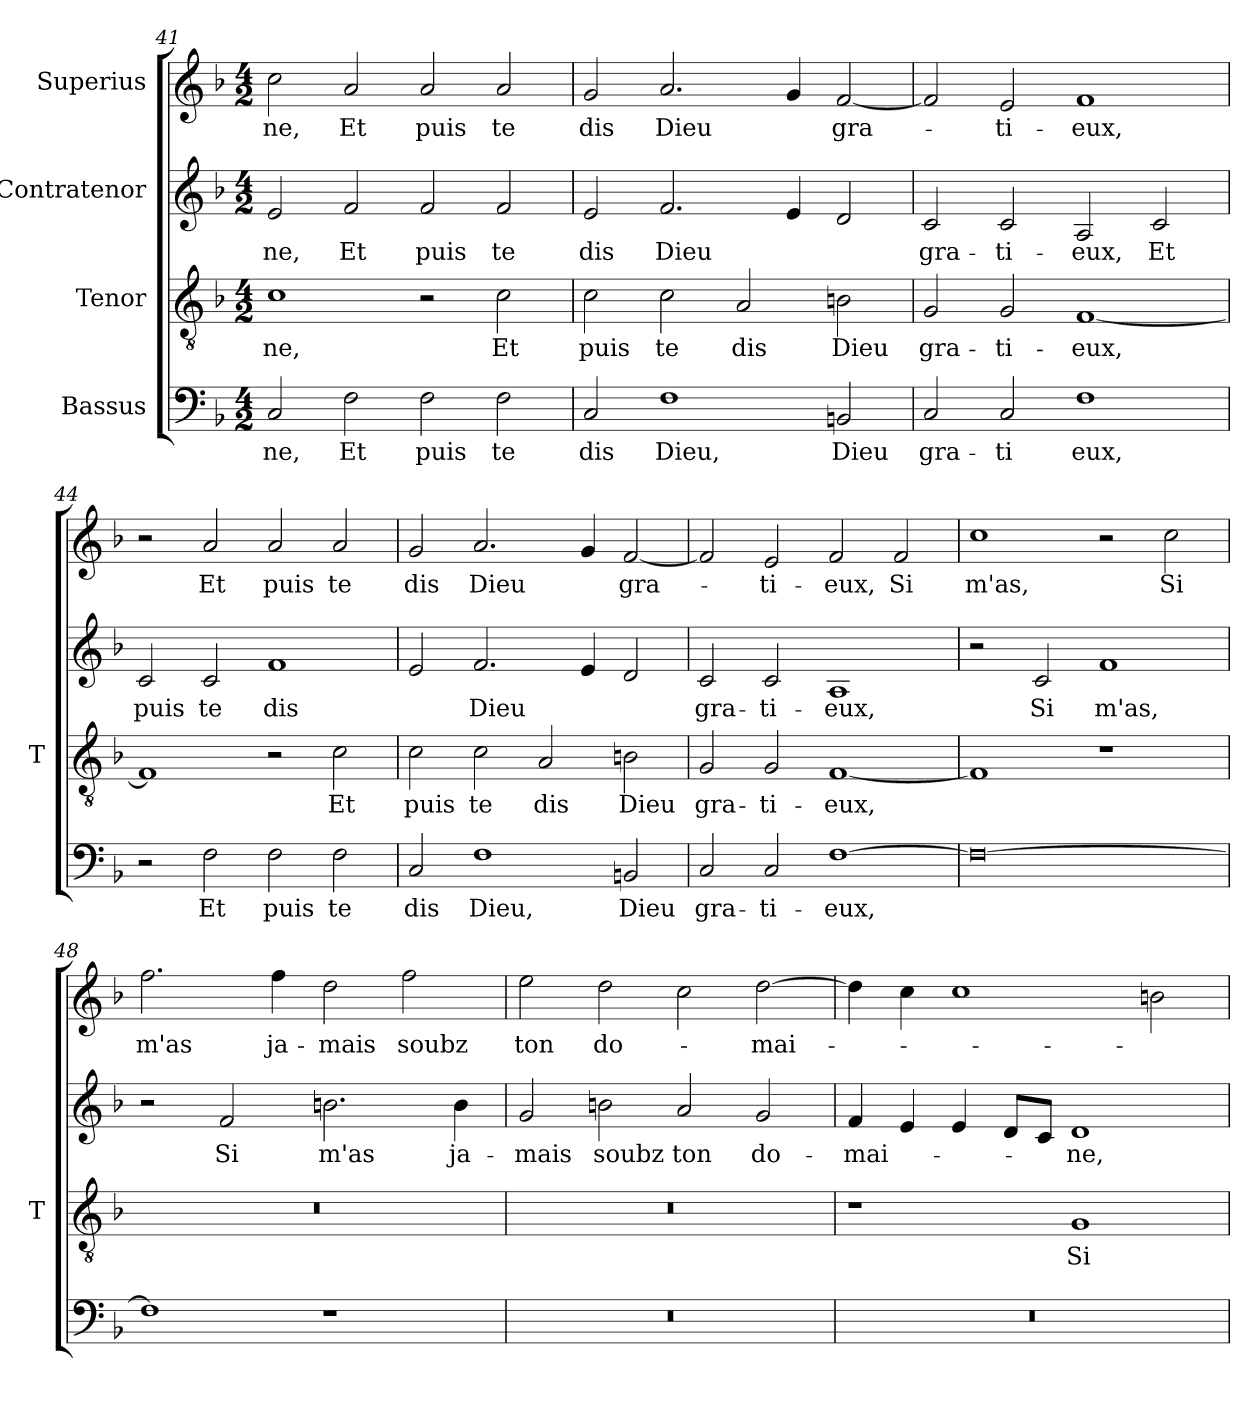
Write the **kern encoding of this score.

**kern	**text	**kern	**text	**kern	**text	**kern	**text
*part4	*part4	*part3	*part3	*part2	*part2	*part1	*part1
*staff4	*staff4	*staff3	*staff3	*staff2	*staff2	*staff1	*staff1
*I"Bassus	*	*I"Tenor	*	*I"Contratenor	*	*I"Superius	*
*	*	*I'T	*	*	*	*	*
*clefF4	*	*clefGv2	*	*clefG2	*	*clefG2	*
*k[b-]	*	*k[b-]	*	*k[b-]	*	*k[b-]	*
*M4/2	*	*M4/2	*	*M4/2	*	*M4/2	*
=41	=41	=41	=41	=41	=41	=41	=41
2C	-ne,	1c	-ne,	2e	-ne,	2cc	-ne,
2F	-Et	.	.	2f	-Et	2a	-Et
2F	-puis	2r	.	2f	-puis	2a	-puis
2F	-te	2c	-Et	2f	-te	2a	-te
=42	=42	=42	=42	=42	=42	=42	=42
2C	-dis	2c	-puis	2e	-dis	2g	-dis
1F	-Dieu,	2c	-te	2.f	-Dieu	2.a	-Dieu
.	.	2A	-dis	.	.	.	.
.	.	.	.	4e	.	4g	.
2BBn	-Dieu	2Bn	-Dieu	2d	.	[2f	gra-
=43	=43	=43	=43	=43	=43	=43	=43
2C	gra-	2G	gra-	2c	gra-	2f]	.
2C	-ti	2G	ti-	2c	ti-	2e	ti-
1F	-eux,	[1F	-eux,	2A	-eux,	1f	-eux,
.	.	.	.	2c	-Et	.	.
=44	=44	=44	=44	=44	=44	=44	=44
2r	.	1F]	.	2c	-puis	2r	.
2F	-Et	.	.	2c	-te	2a	-Et
2F	-puis	2r	.	1f	-dis	2a	-puis
2F	-te	2c	-Et	.	.	2a	-te
=45	=45	=45	=45	=45	=45	=45	=45
2C	-dis	2c	-puis	2e	.	2g	-dis
1F	-Dieu,	2c	-te	2.f	-Dieu	2.a	-Dieu
.	.	2A	-dis	.	.	.	.
.	.	.	.	4e	.	4g	.
2BBn	-Dieu	2Bn	-Dieu	2d	.	[2f	gra-
=46	=46	=46	=46	=46	=46	=46	=46
2C	gra-	2G	gra-	2c	gra-	2f]	.
2C	ti-	2G	ti-	2c	ti-	2e	ti-
[1F	-eux,	[1F	-eux,	1A	-eux,	2f	-eux,
.	.	.	.	.	.	2f	-Si
=47	=47	=47	=47	=47	=47	=47	=47
0F_	.	1F]	.	2r	.	1cc	-m'as,
.	.	.	.	2c	-Si	.	.
.	.	1r	.	1f	-m'as,	2r	.
.	.	.	.	.	.	2cc	-Si
=48	=48	=48	=48	=48	=48	=48	=48
1F]	.	0r	.	2r	.	2.ff	-m'as
.	.	.	.	2f	-Si	.	.
.	.	.	.	.	.	4ff	ja-
1r	.	.	.	2.bn	-m'as	2dd	-mais
.	.	.	.	.	.	2ff	-soubz
.	.	.	.	4b	ja-	.	.
=49	=49	=49	=49	=49	=49	=49	=49
0r	.	0r	.	2g	-mais	2ee	-ton
.	.	.	.	2bn	-soubz	2dd	do-
.	.	.	.	2a	-ton	2cc	.
.	.	.	.	2g	do-	[2dd	mai-
=50	=50	=50	=50	=50	=50	=50	=50
0r	.	1r	.	4f	mai-	4dd]	.
.	.	.	.	4e	.	4cc	.
.	.	.	.	4e	.	1cc	.
.	.	.	.	8dL	.	.	.
.	.	.	.	8cJ	.	.	.
.	.	1G	-Si	1d	-ne,	.	.
.	.	.	.	.	.	2bn	.
=	=	=	=	=	=	=	=
*-	*-	*-	*-	*-	*-	*-	*-
